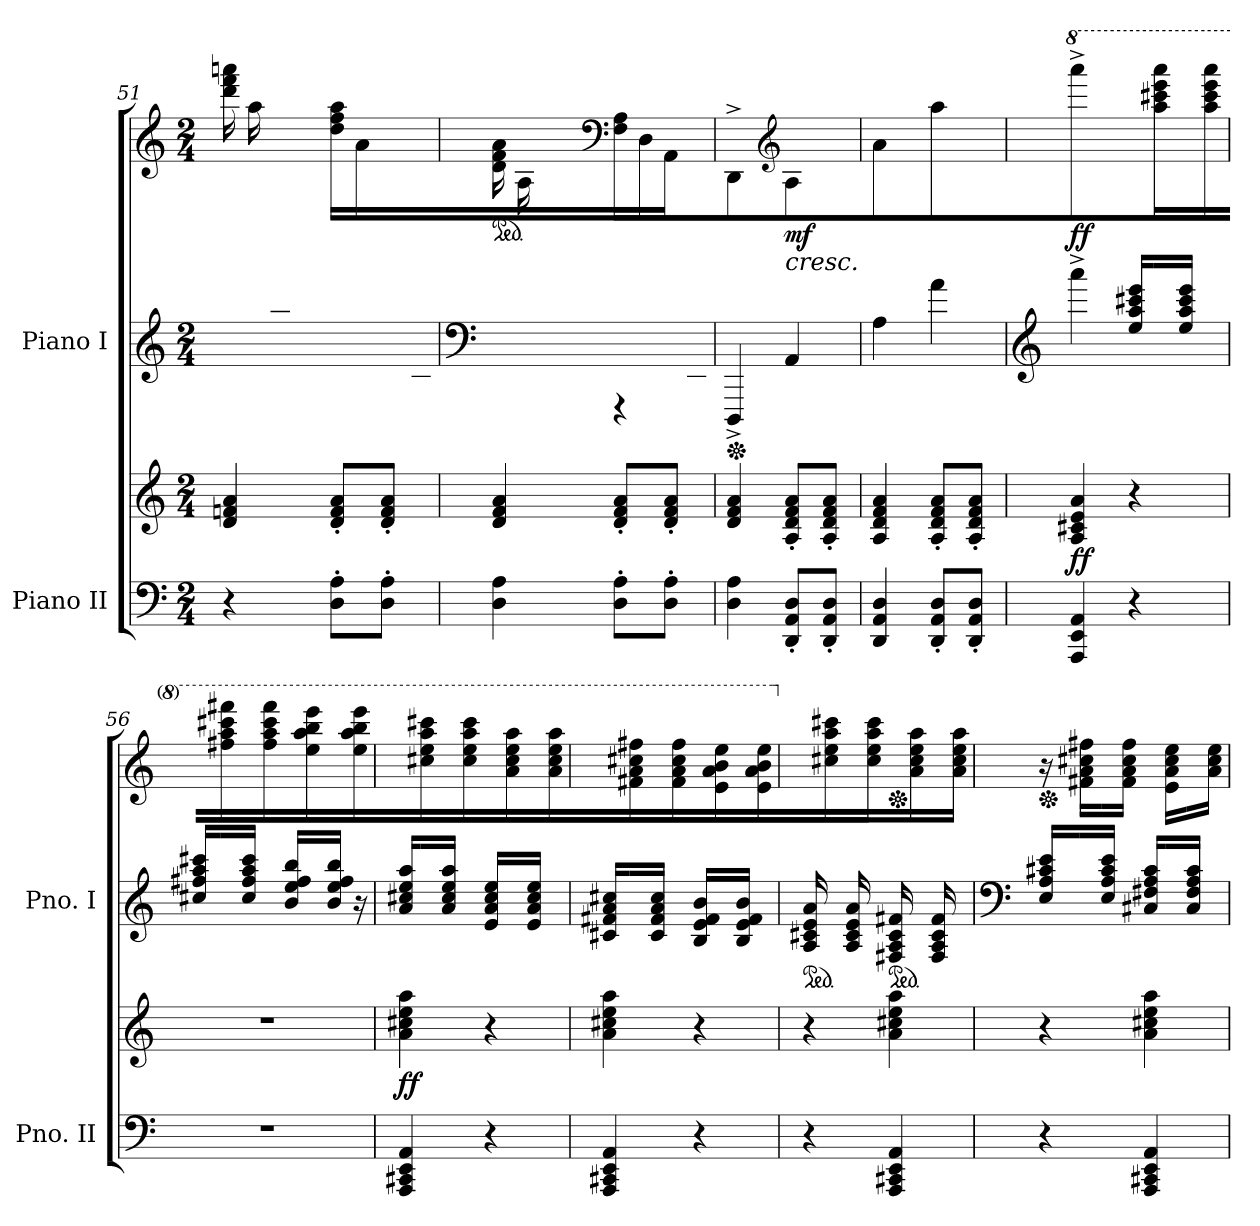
**kern	**kern	**dynam	**kern	**kern	**dynam
*part2	*part2	*part2	*part1	*part1	*part1
*staff4	*staff3	*staff3/4	*staff2	*staff1	*staff1/2
*I"Piano II	*	*	*I"Piano I	*	*
*I'Pno. II	*	*	*I'Pno. I	*	*
*clefF4	*clefG2	*	*clefG2	*clefG2	*
*k[]	*k[]	*	*k[]	*k[]	*
*M2/4	*M2/4	*	*M2/4	*M2/4	*
=51	=51	=51	=51	=51	=51
*	*	*	*^	*	*
4r	4d/ 4fn/ 4a/	.	8ryy	2ryy	16ddd\ 16fff\ 16aaan\LL	.
.	.	.	.	.	16aa\	.
.	.	.	16dd/ 16ff/ 16bb-X/	.	8ryy	.
.	.	.	16b-X/JJ	.	.	.
8D\' 8A\'L	8d/' 8f/' 8a/'L	.	8ryy	.	16dd\ 16ff\ 16aa\LL	.
.	.	.	.	.	16a\	.
8D\' 8A\'J	8d/' 8f/' 8a/'J	.	16d/ 16f/ 16b-X/	.	8ryy	.
.	.	.	16B-X/JJ	.	.	.
=52	=52	=52	=52	=52	=52	=52
*	*	*	*clefF4	*	*	*
*	*	*	*	*	*^	*
*	*	*	*	*	*ped	*	*
4D\ 4A\	4d/ 4f/ 4a/	.	4..ryy	8ryy	4rffyy	16d\ 16f\ 16a\LL	.
.	.	.	.	.	.	16A\	.
.	.	.	.	16D/ 16F/ 16B-X/	.	16ryy	.
.	.	.	.	16BB-X/JJ	.	4ryy	.
*	*	*	*	*	*clefF4	*	*
8D\' 8A\'L	8d/' 8f/' 8a/'L	.	.	4r	16F\ 16A\LL	.	.
.	.	.	.	.	16D\	.	.
8D\' 8A\'J	8d/' 8f/' 8a/'J	.	.	.	16AA\	.	.
.	.	.	16DD/JJ	.	16ryy	16ryy	.
*	*	*	*v	*v	*	*	*
*	*	*	*	*v	*v	*
=53	=53	=53	=53	=53	=53
*	*	*	*Xped	*	*
4D\ 4A\	4d/ 4f/ 4a/	.	4DDD^/	4DD^/	.
*	*	*	*	*clefG2	*
!	!	!	!	!LO:TX:b:i:t=cresc.	!
!	!	!	!	!	!LO:DY:b
8DD/' 8AA/' 8D/'L	8A/' 8d/' 8f/' 8a/'L	.	4AA/	4A/	mf
8DD/' 8AA/' 8D/'J	8A/' 8d/' 8f/' 8a/'J	.	.	.	.
=54	=54	=54	=54	=54	=54
4DD/ 4AA/ 4D/	4A/ 4d/ 4f/ 4a/	.	4A\	4a/	.
8DD/' 8AA/' 8D/'L	8A/' 8d/' 8f/' 8a/'L	.	4a\	4aa\	.
8DD/' 8AA/' 8D/'J	8A/' 8d/' 8f/' 8a/'J	.	.	.	.
!!LO:LB:g=z
=55	=55	=55	=55	=55	=55
*	*	*	*clefG2	*	*
*	*	*	*	*8va	*
!	!	!LO:DY:b	!	!	!LO:DY:b
4AAA/ 4EE/ 4AA/	4A/ 4c#X/ 4e/ 4a/	ff	4aaa^\	4aaaa^\	ff
4r	4r	.	16ee/ 16aa/ 16ccc#X/ 16eee/LL	16ryy	.
.	.	.	16ryy	16aaa\ 16cccc#X\ 16eeee\ 16aaaa\LL	.
.	.	.	16ee/ 16aa/ 16ccc#/ 16eee/JJ	16ryy	.
.	.	.	16ryy	16aaa\ 16cccc#\ 16eeee\ 16aaaa\JJ	.
=56	=56	=56	=56	=56	=56
2r	2r	.	16cc#X/ 16ff#X/ 16aa/ 16ccc#X/LL	16ryy	.
.	.	.	16ryy	16fff#X\ 16aaa\ 16cccc#X\ 16ffff#X\LL	.
.	.	.	16cc#/ 16ff#/ 16aa/ 16ccc#/JJ	16ryy	.
.	.	.	16ryy	16fff#\ 16aaa\ 16cccc#\ 16ffff#\JJ	.
.	.	.	16b/ 16ee/ 16ff#/ 16bb/LL	16ryy	.
.	.	.	16ryy	16eee\ 16aaa\ 16bbb\ 16eeee\LL	.
.	.	.	16b/ 16ee/ 16ff#/ 16bb/JJ	16ryy	.
.	.	.	16r	16eee\ 16aaa\ 16bbb\ 16eeee\JJ	.
=57	=57	=57	=57	=57	=57
!	!	!LO:DY:b	!	!	!
4AAA/ 4CC#X/ 4EE/ 4AA/	4a\ 4cc#X\ 4ee\ 4aa\	ff	16a/ 16cc#X/ 16ee/ 16aa/LL	16ryy	.
.	.	.	16ryy	16ccc#X\ 16eee\ 16aaa\ 16cccc#X\LL	.
.	.	.	16a/ 16cc#/ 16ee/ 16aa/JJ	16ryy	.
.	.	.	16ryy	16ccc#\ 16eee\ 16aaa\ 16cccc#\JJ	.
4r	4r	.	16e/ 16a/ 16cc#/ 16ee/LL	16ryy	.
.	.	.	16ryy	16aa\ 16ccc#\ 16eee\ 16aaa\LL	.
.	.	.	16e/ 16a/ 16cc#/ 16ee/JJ	16ryy	.
.	.	.	16ryy	16aa\ 16ccc#\ 16eee\ 16aaa\JJ	.
=58	=58	=58	=58	=58	=58
4AAA/ 4CC#X/ 4EE/ 4AA/	4a\ 4cc#X\ 4ee\ 4aa\	.	16c#X/ 16f#X/ 16a/ 16cc#X/LL	16ryy	.
.	.	.	16ryy	16ff#X\ 16aa\ 16ccc#X\ 16fff#X\LL	.
.	.	.	16c#/ 16f#/ 16a/ 16cc#/JJ	16ryy	.
.	.	.	16ryy	16ff#\ 16aa\ 16ccc#\ 16fff#\JJ	.
4r	4r	.	16B/ 16e/ 16f#/ 16b/LL	16ryy	.
.	.	.	16ryy	16ee\ 16aa\ 16bb\ 16eee\LL	.
.	.	.	16B/ 16e/ 16f#/ 16b/JJ	16ryy	.
.	.	.	16ryy	16ee\ 16aa\ 16bb\ 16eee\JJ	.
=59	=59	=59	=59	=59	=59
*	*	*	*ped	*	*
*	*	*	*^	*	*
*	*	*	*	*	*X8va	*
4r	4r	.	16A/ 16c#X/ 16e/ 16a/LL	2rcccyy	16ryy	.
.	.	.	16ryy	.	16cc#X\ 16ee\ 16aa\ 16ccc#X\	.
.	.	.	16A/ 16c#/ 16e/ 16a/	.	16ryy	.
.	.	.	16ryy	.	16cc#\ 16ee\ 16aa\ 16ccc#\JJ	.
*	*	*	*ped	*	*	*
*	*	*	*	*	*Xped	*
4AAA/ 4CC#X/ 4EE/ 4AA/	4a\ 4cc#X\ 4ee\ 4aa\	.	16F#X/ 16A/ 16c#/ 16f#X/LL	.	16ryy	.
.	.	.	16ryy	.	16a\ 16cc#\ 16ee\ 16aa\	.
.	.	.	16F#/ 16A/ 16c#/ 16f#/	.	16ryy	.
.	.	.	16ryy	.	16a\ 16cc#\ 16ee\ 16aa\JJ	.
*	*	*	*v	*v	*	*
!!LO:LB:g=z
=60	=60	=60	=60	=60	=60
*	*	*	*clefF4	*	*
*	*	*	*	*Xped	*
4r	4r	.	16E/ 16A/ 16c#X/ 16e/LL	16r	.
.	.	.	16ryy	16f#X\ 16a\ 16cc#X\ 16ff#X\LL	.
.	.	.	16E/ 16A/ 16c#/ 16e/JJ	16ryy	.
.	.	.	16ryy	16f#\ 16a\ 16cc#\ 16ff#\JJ	.
4AAA/ 4CC#X/ 4EE/ 4AA/	4a\ 4cc#X\ 4ee\ 4aa\	.	16C#X/ 16F#X/ 16A/ 16c#/LL	16ryy	.
.	.	.	16ryy	16e\ 16a\ 16cc#\ 16ee\LL	.
.	.	.	16C#/ 16F#/ 16A/ 16c#/JJ	16ryy	.
.	.	.	16ryy	16a\ 16cc#\ 16ee\JJ	.
=	=	=	=	=	=
*-	*-	*-	*-	*-	*-
